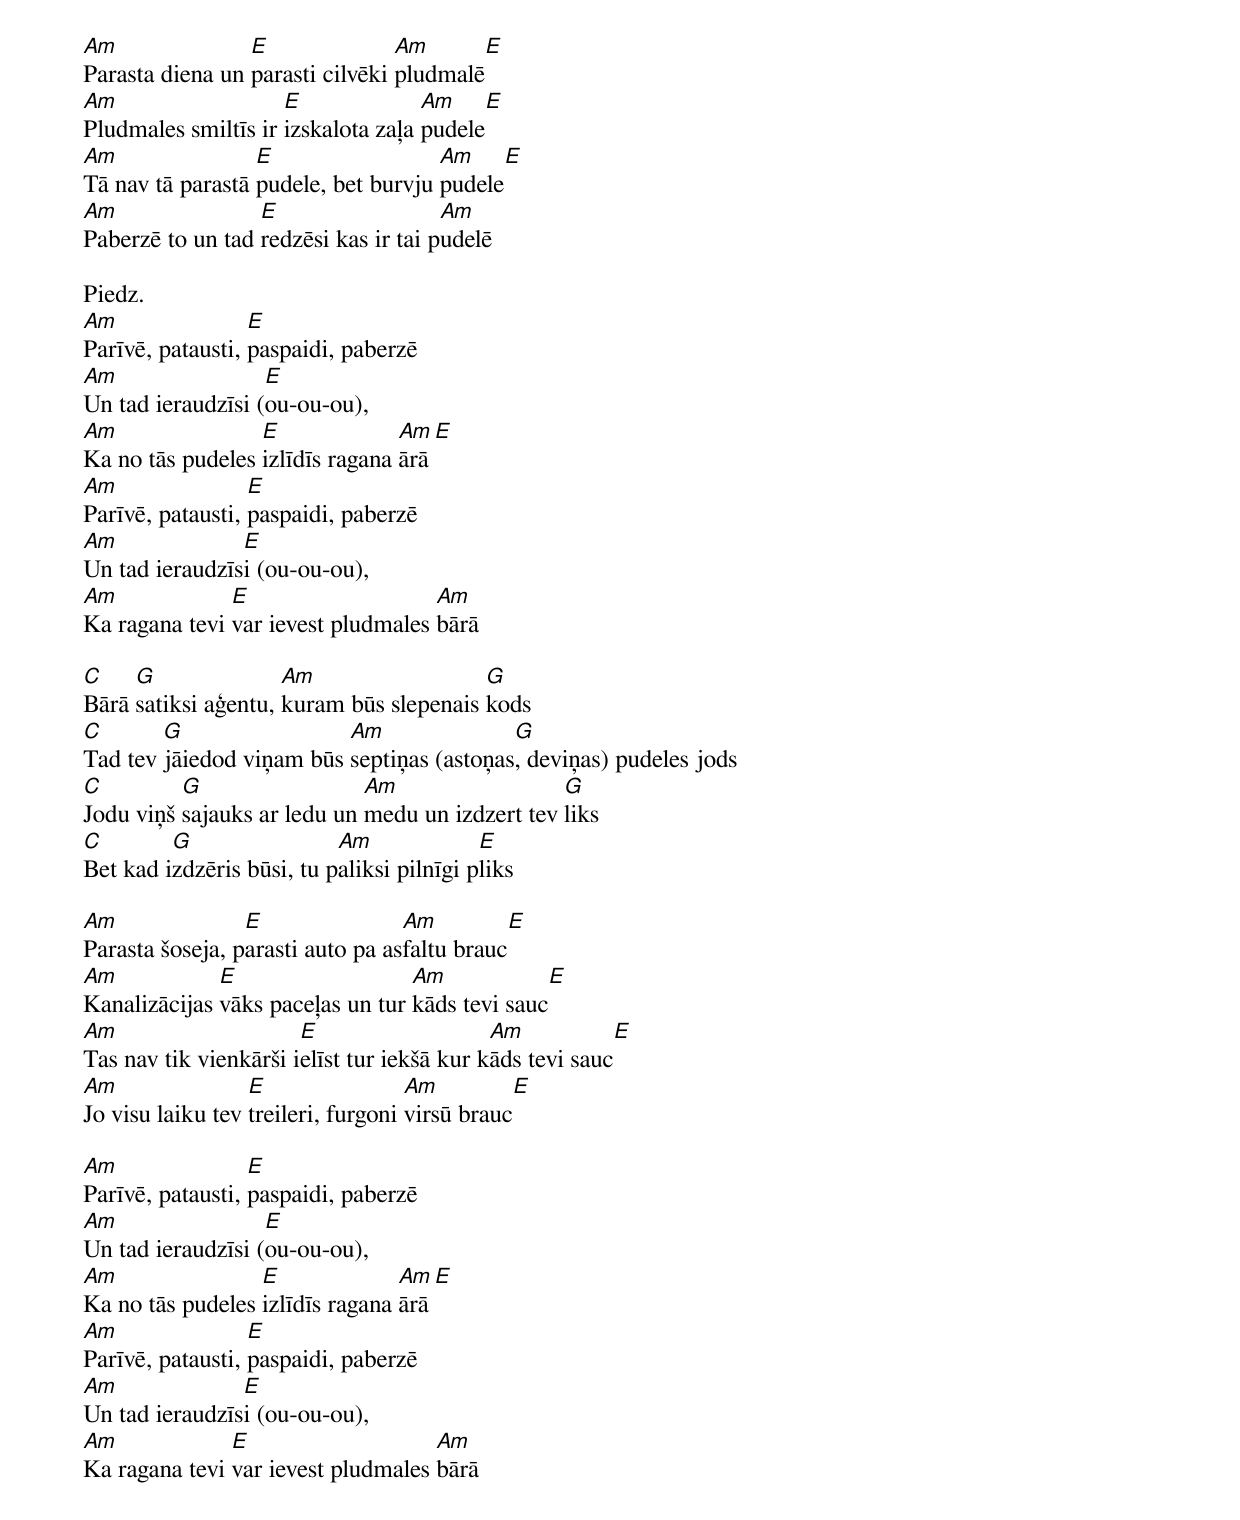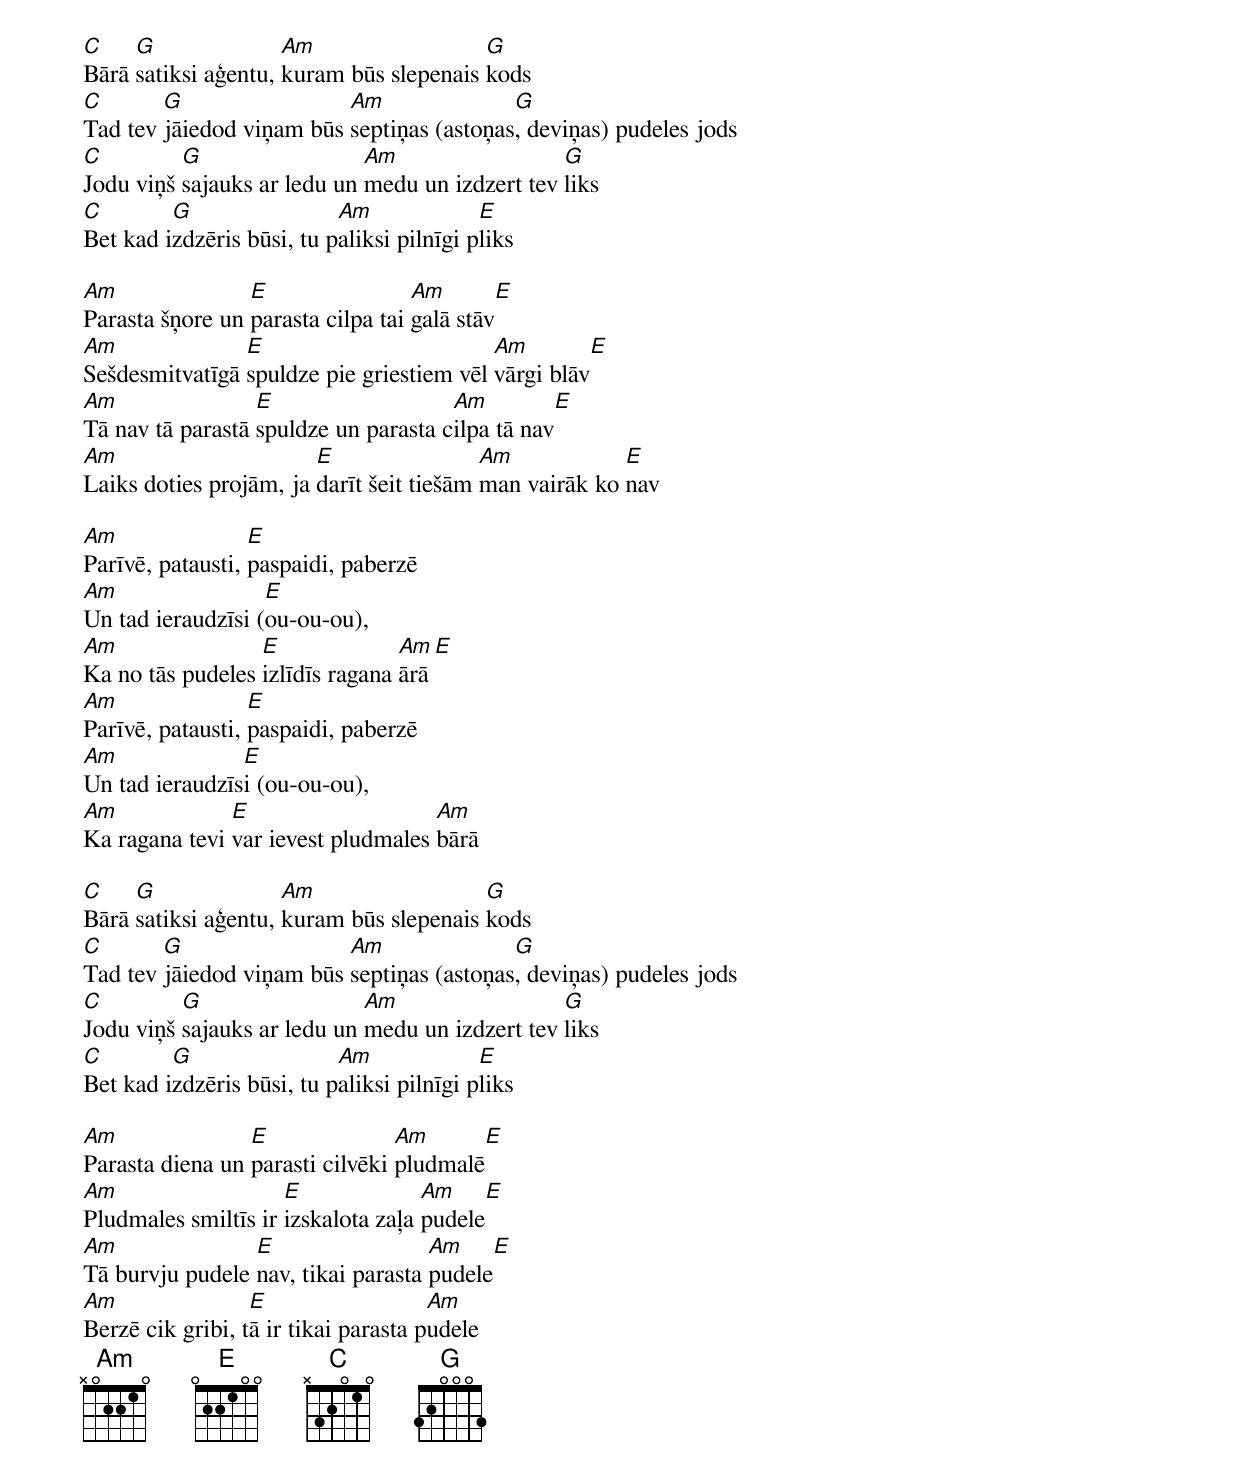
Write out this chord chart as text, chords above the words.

Am               E               Am        E
Parasta diena un parasti cilvēki pludmalē
Am                   E              Am     E
Pludmales smiltīs ir izskalota zaļa pudele
Am                E                  Am     E
Tā nav tā parastā pudele, bet burvju pudele
Am                E                   Am
Paberzē to un tad redzēsi kas ir tai pudelē

Piedz.
Am                E
Parīvē, patausti, paspaidi, paberzē
Am                 E
Un tad ieraudzīsi (ou-ou-ou),
Am                E              Am    E
Ka no tās pudeles izlīdīs ragana ārā
Am                E
Parīvē, patausti, paspaidi, paberzē
Am              E
Un tad ieraudzīsi (ou-ou-ou),
Am             E                    Am
Ka ragana tevi var ievest pludmales bārā

C    G               Am                  G
Bārā satiksi aģentu, kuram būs slepenais kods
C       G                 Am               G
Tad tev jāiedod viņam būs septiņas (astoņas, deviņas) pudeles jods
C         G                  Am                  G
Jodu viņš sajauks ar ledu un medu un izdzert tev liks
C        G                 Am              E
Bet kad izdzēris būsi, tu paliksi pilnīgi pliks

Am               E                Am          E
Parasta šoseja, parasti auto pa asfaltu brauc
Am            E                   Am             E
Kanalizācijas vāks paceļas un tur kāds tevi sauc
Am                     E                    Am             E
Tas nav tik vienkārši ielīst tur iekšā kur kāds tevi sauc
Am                E                 Am          E
Jo visu laiku tev treileri, furgoni virsū brauc

Am                E
Parīvē, patausti, paspaidi, paberzē
Am                 E
Un tad ieraudzīsi (ou-ou-ou),
Am                E              Am    E
Ka no tās pudeles izlīdīs ragana ārā
Am                E
Parīvē, patausti, paspaidi, paberzē
Am              E
Un tad ieraudzīsi (ou-ou-ou),
Am             E                    Am
Ka ragana tevi var ievest pludmales bārā

C    G               Am                  G
Bārā satiksi aģentu, kuram būs slepenais kods
C       G                 Am               G
Tad tev jāiedod viņam būs septiņas (astoņas, deviņas) pudeles jods
C         G                  Am                  G
Jodu viņš sajauks ar ledu un medu un izdzert tev liks
C        G                 Am              E
Bet kad izdzēris būsi, tu paliksi pilnīgi pliks

Am               E                 Am        E
Parasta šņore un parasta cilpa tai galā stāv
Am              E                         Am         E
Sešdesmitvatīgā spuldze pie griestiem vēl vārgi blāv
Am                E                   Am            E
Tā nav tā parastā spuldze un parasta cilpa tā nav
Am                      E                 Am            E
Laiks doties projām, ja darīt šeit tiešām man vairāk ko nav

Am                E
Parīvē, patausti, paspaidi, paberzē
Am                 E
Un tad ieraudzīsi (ou-ou-ou),
Am                E              Am    E
Ka no tās pudeles izlīdīs ragana ārā
Am                E
Parīvē, patausti, paspaidi, paberzē
Am              E
Un tad ieraudzīsi (ou-ou-ou),
Am             E                    Am
Ka ragana tevi var ievest pludmales bārā

C    G               Am                  G
Bārā satiksi aģentu, kuram būs slepenais kods
C       G                 Am               G
Tad tev jāiedod viņam būs septiņas (astoņas, deviņas) pudeles jods
C         G                  Am                  G
Jodu viņš sajauks ar ledu un medu un izdzert tev liks
C        G                 Am              E
Bet kad izdzēris būsi, tu paliksi pilnīgi pliks

Am               E               Am        E
Parasta diena un parasti cilvēki pludmalē
Am                   E              Am     E
Pludmales smiltīs ir izskalota zaļa pudele
Am               E                  Am     E
Tā burvju pudele nav, tikai parasta pudele
Am                E                   Am
Berzē cik gribi, tā ir tikai parasta pudele
